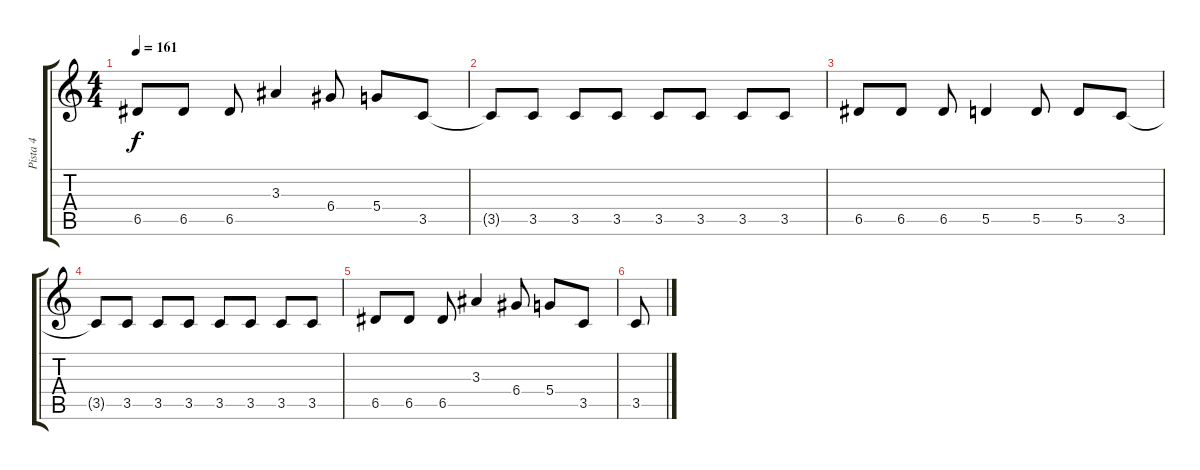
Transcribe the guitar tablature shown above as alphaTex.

\track ("Pista 4" "Pista 4") {instrument distortionguitar}
\staff {score tabs}
\tuning (E4 B3 G3 D3 A2 E2) {hide}
\ts (4 4)
\tempo 161
\clef g2
\ks c
6.5.8{dy f} 6.5.8 6.5.8 3.3.4 6.4.8 5.4.8 3.5.8 |
3.5{t}.8 3.5.8 3.5.8 3.5.8 3.5.8 3.5.8 3.5.8 3.5.8 |
6.5.8 6.5.8 6.5.8 5.5.4 5.5.8 5.5.8 3.5.8 |
3.5{t}.8 3.5.8 3.5.8 3.5.8 3.5.8 3.5.8 3.5.8 3.5.8 |
6.5.8 6.5.8 6.5.8 3.3.4 6.4.8 5.4.8 3.5.8 |
3.5.8
